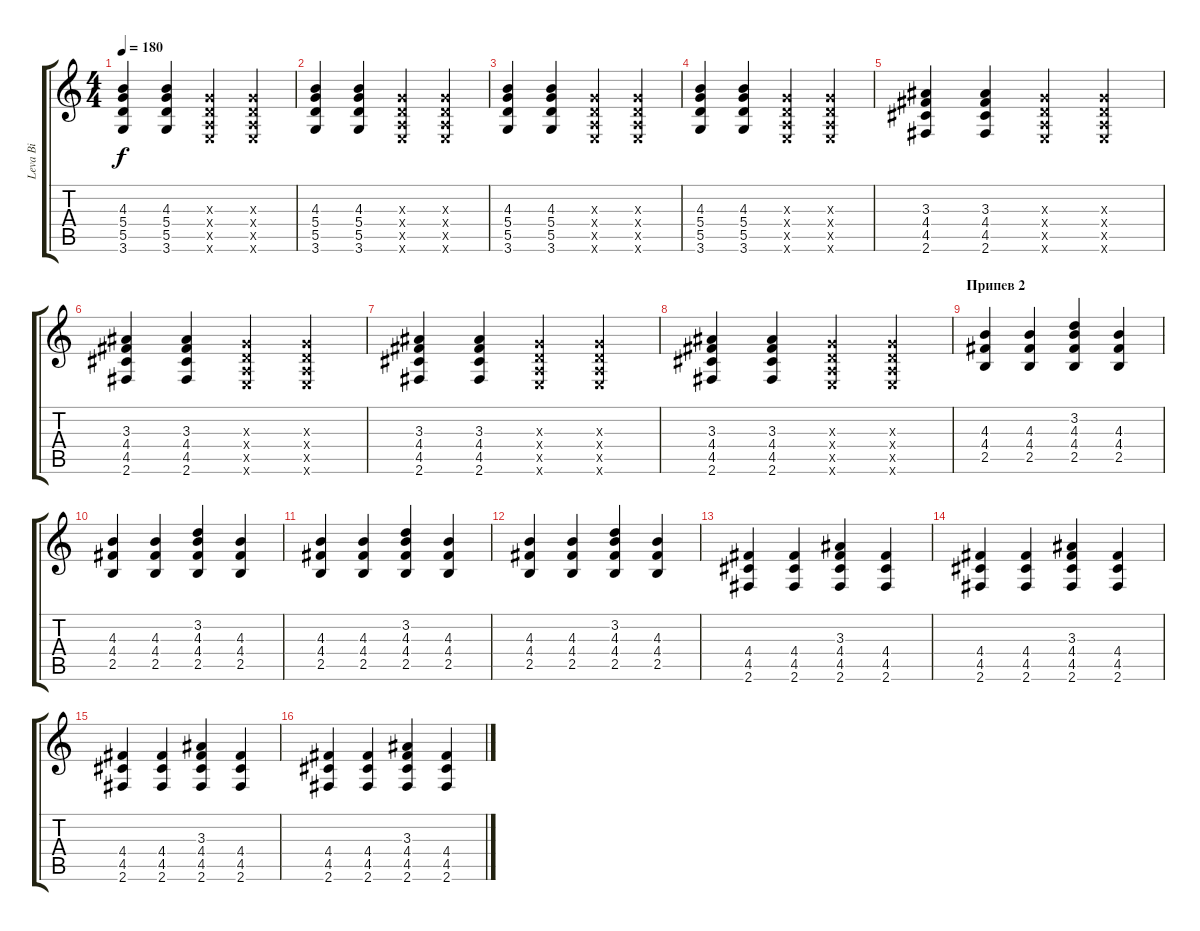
\track ("Leva Bi" "Leva Bi") {instrument acousticguitarnylon}
\staff {score tabs}
\tuning (E4 B3 G3 D3 A2 E2) {hide}
\ts (4 4)
\tempo 180
\clef g2
\ks c
(4.3 5.4 5.5 3.6).4{dy f} (4.3 5.4 5.5 3.6).4 (0.3{x} 0.4{x} 0.5{x} 0.6{x}).4 (0.3{x} 0.4{x} 0.5{x} 0.6{x}).4 |
(4.3 5.4 5.5 3.6).4 (4.3 5.4 5.5 3.6).4 (0.3{x} 0.4{x} 0.5{x} 0.6{x}).4 (0.3{x} 0.4{x} 0.5{x} 0.6{x}).4 |
(4.3 5.4 5.5 3.6).4 (4.3 5.4 5.5 3.6).4 (0.3{x} 0.4{x} 0.5{x} 0.6{x}).4 (0.3{x} 0.4{x} 0.5{x} 0.6{x}).4 |
(4.3 5.4 5.5 3.6).4 (4.3 5.4 5.5 3.6).4 (0.3{x} 0.4{x} 0.5{x} 0.6{x}).4 (0.3{x} 0.4{x} 0.5{x} 0.6{x}).4 |
(3.3 4.4 4.5 2.6).4 (3.3 4.4 4.5 2.6).4 (0.3{x} 0.4{x} 0.5{x} 0.6{x}).4 (0.3{x} 0.4{x} 0.5{x} 0.6{x}).4 |
(3.3 4.4 4.5 2.6).4 (3.3 4.4 4.5 2.6).4 (0.3{x} 0.4{x} 0.5{x} 0.6{x}).4 (0.3{x} 0.4{x} 0.5{x} 0.6{x}).4 |
(3.3 4.4 4.5 2.6).4 (3.3 4.4 4.5 2.6).4 (0.3{x} 0.4{x} 0.5{x} 0.6{x}).4 (0.3{x} 0.4{x} 0.5{x} 0.6{x}).4 |
(3.3 4.4 4.5 2.6).4 (3.3 4.4 4.5 2.6).4 (0.3{x} 0.4{x} 0.5{x} 0.6{x}).4 (0.3{x} 0.4{x} 0.5{x} 0.6{x}).4 |
\section ("" "Припев 2")
(4.3 4.4 2.5).4 (4.3 4.4 2.5).4 (3.2 4.3 4.4 2.5).4 (4.3 4.4 2.5).4 |
(4.3 4.4 2.5).4 (4.3 4.4 2.5).4 (3.2 4.3 4.4 2.5).4 (4.3 4.4 2.5).4 |
(4.3 4.4 2.5).4 (4.3 4.4 2.5).4 (3.2 4.3 4.4 2.5).4 (4.3 4.4 2.5).4 |
(4.3 4.4 2.5).4 (4.3 4.4 2.5).4 (3.2 4.3 4.4 2.5).4 (4.3 4.4 2.5).4 |
(4.4 4.5 2.6).4 (4.4 4.5 2.6).4 (3.3 4.4 4.5 2.6).4 (4.4 4.5 2.6).4 |
(4.4 4.5 2.6).4 (4.4 4.5 2.6).4 (3.3 4.4 4.5 2.6).4 (4.4 4.5 2.6).4 |
(4.4 4.5 2.6).4 (4.4 4.5 2.6).4 (3.3 4.4 4.5 2.6).4 (4.4 4.5 2.6).4 |
(4.4 4.5 2.6).4 (4.4 4.5 2.6).4 (3.3 4.4 4.5 2.6).4 (4.4 4.5 2.6).4
